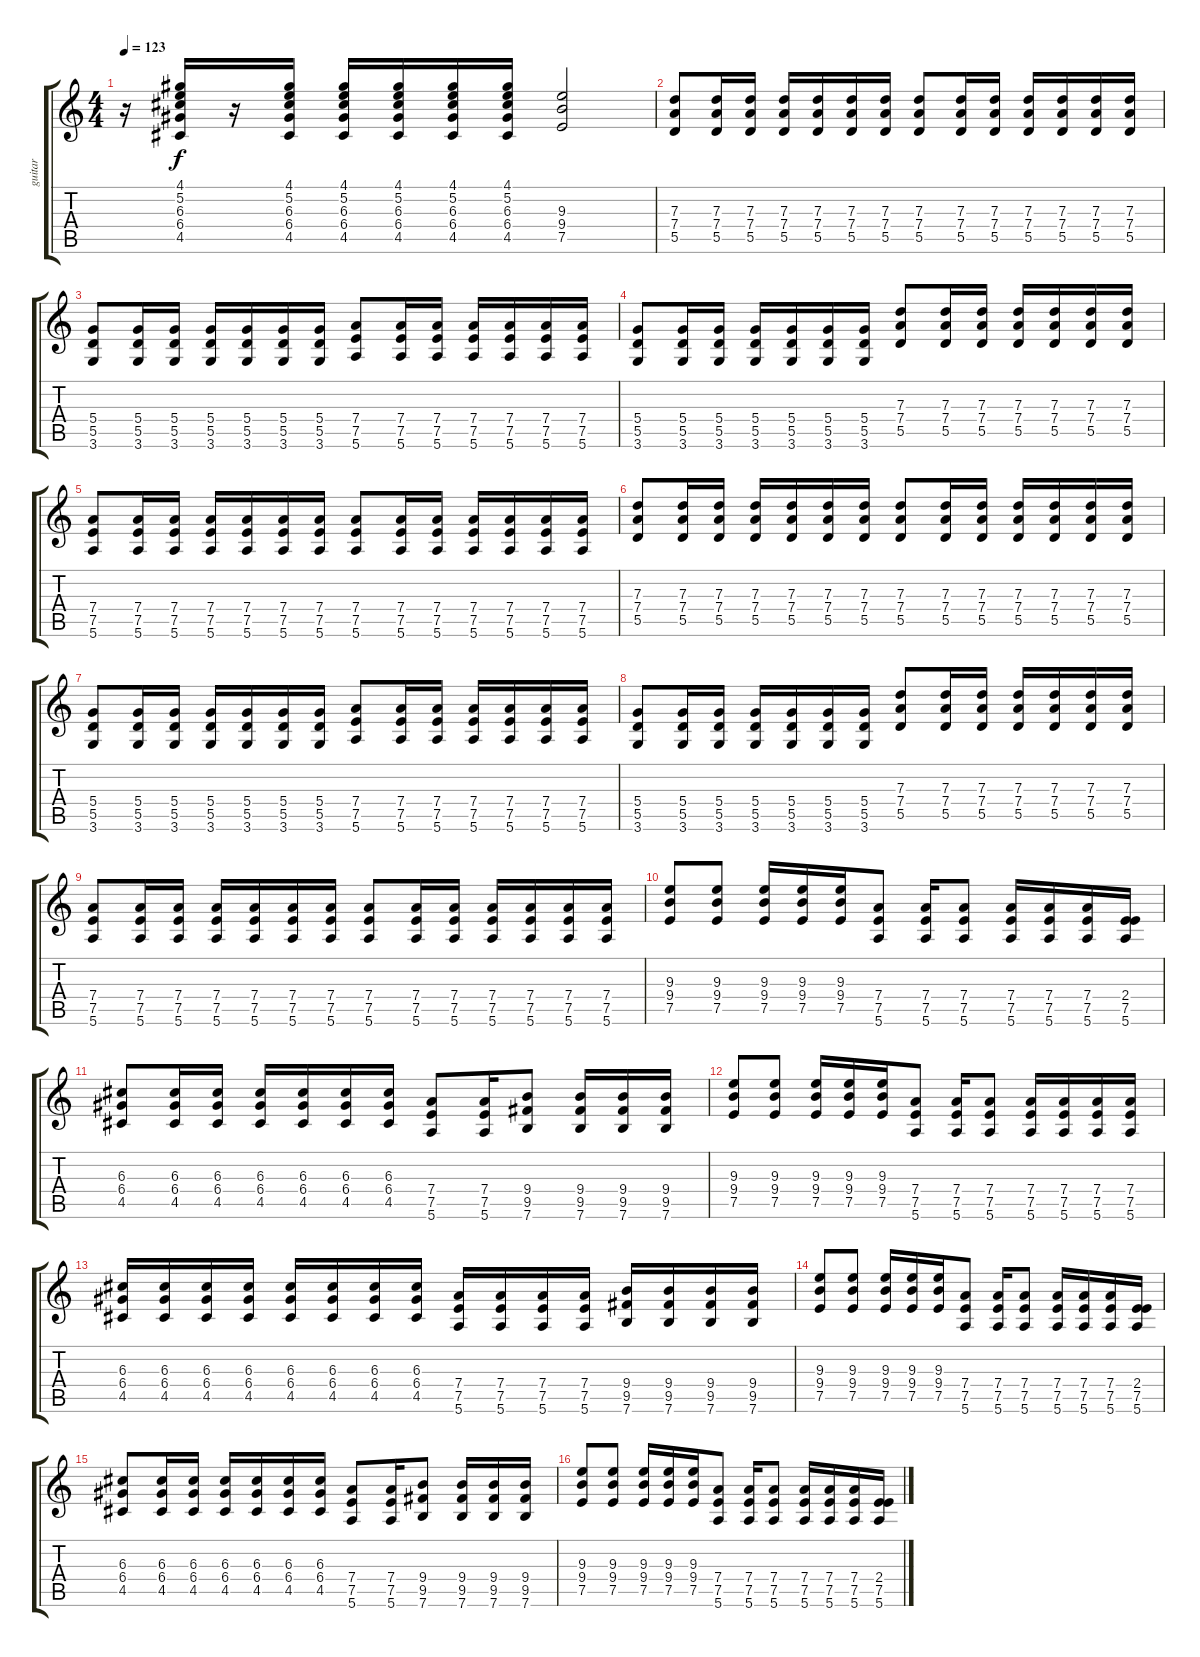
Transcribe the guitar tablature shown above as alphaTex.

\track ("guitar" "guitar") {instrument overdrivenguitar}
\staff {score tabs}
\tuning (E4 B3 G3 D3 A2 E2) {hide}
\ts (4 4)
\tempo 123
\clef g2
\ks c
r.16{dy f} (4.1 5.2 6.3 6.4 4.5).16 r.16 (4.1 5.2 6.3 6.4 4.5).16 (4.1 5.2 6.3 6.4 4.5).16 (4.1 5.2 6.3 6.4 4.5).16 (4.1 5.2 6.3 6.4 4.5).16 (4.1 5.2 6.3 6.4 4.5).16 (9.3 9.4 7.5).2 |
(7.3 7.4 5.5).8 (7.3 7.4 5.5).16 (7.3 7.4 5.5).16 (7.3 7.4 5.5).16 (7.3 7.4 5.5).16 (7.3 7.4 5.5).16 (7.3 7.4 5.5).16 (7.3 7.4 5.5).8 (7.3 7.4 5.5).16 (7.3 7.4 5.5).16 (7.3 7.4 5.5).16 (7.3 7.4 5.5).16 (7.3 7.4 5.5).16 (7.3 7.4 5.5).16 |
(5.4 5.5 3.6).8 (5.4 5.5 3.6).16 (5.4 5.5 3.6).16 (5.4 5.5 3.6).16 (5.4 5.5 3.6).16 (5.4 5.5 3.6).16 (5.4 5.5 3.6).16 (7.4 7.5 5.6).8 (7.4 7.5 5.6).16 (7.4 7.5 5.6).16 (7.4 7.5 5.6).16 (7.4 7.5 5.6).16 (7.4 7.5 5.6).16 (7.4 7.5 5.6).16 |
(5.4 5.5 3.6).8 (5.4 5.5 3.6).16 (5.4 5.5 3.6).16 (5.4 5.5 3.6).16 (5.4 5.5 3.6).16 (5.4 5.5 3.6).16 (5.4 5.5 3.6).16 (7.3 7.4 5.5).8 (7.3 7.4 5.5).16 (7.3 7.4 5.5).16 (7.3 7.4 5.5).16 (7.3 7.4 5.5).16 (7.3 7.4 5.5).16 (7.3 7.4 5.5).16 |
(7.4 7.5 5.6).8 (7.4 7.5 5.6).16 (7.4 7.5 5.6).16 (7.4 7.5 5.6).16 (7.4 7.5 5.6).16 (7.4 7.5 5.6).16 (7.4 7.5 5.6).16 (7.4 7.5 5.6).8 (7.4 7.5 5.6).16 (7.4 7.5 5.6).16 (7.4 7.5 5.6).16 (7.4 7.5 5.6).16 (7.4 7.5 5.6).16 (7.4 7.5 5.6).16 |
(7.3 7.4 5.5).8 (7.3 7.4 5.5).16 (7.3 7.4 5.5).16 (7.3 7.4 5.5).16 (7.3 7.4 5.5).16 (7.3 7.4 5.5).16 (7.3 7.4 5.5).16 (7.3 7.4 5.5).8 (7.3 7.4 5.5).16 (7.3 7.4 5.5).16 (7.3 7.4 5.5).16 (7.3 7.4 5.5).16 (7.3 7.4 5.5).16 (7.3 7.4 5.5).16 |
(5.4 5.5 3.6).8 (5.4 5.5 3.6).16 (5.4 5.5 3.6).16 (5.4 5.5 3.6).16 (5.4 5.5 3.6).16 (5.4 5.5 3.6).16 (5.4 5.5 3.6).16 (7.4 7.5 5.6).8 (7.4 7.5 5.6).16 (7.4 7.5 5.6).16 (7.4 7.5 5.6).16 (7.4 7.5 5.6).16 (7.4 7.5 5.6).16 (7.4 7.5 5.6).16 |
(5.4 5.5 3.6).8 (5.4 5.5 3.6).16 (5.4 5.5 3.6).16 (5.4 5.5 3.6).16 (5.4 5.5 3.6).16 (5.4 5.5 3.6).16 (5.4 5.5 3.6).16 (7.3 7.4 5.5).8 (7.3 7.4 5.5).16 (7.3 7.4 5.5).16 (7.3 7.4 5.5).16 (7.3 7.4 5.5).16 (7.3 7.4 5.5).16 (7.3 7.4 5.5).16 |
(7.4 7.5 5.6).8 (7.4 7.5 5.6).16 (7.4 7.5 5.6).16 (7.4 7.5 5.6).16 (7.4 7.5 5.6).16 (7.4 7.5 5.6).16 (7.4 7.5 5.6).16 (7.4 7.5 5.6).8 (7.4 7.5 5.6).16 (7.4 7.5 5.6).16 (7.4 7.5 5.6).16 (7.4 7.5 5.6).16 (7.4 7.5 5.6).16 (7.4 7.5 5.6).16 |
(9.3 9.4 7.5).8 (9.3 9.4 7.5).8 (9.3 9.4 7.5).16 (9.3 9.4 7.5).16 (9.3 9.4 7.5).16 (7.4 7.5 5.6).8 (7.4 7.5 5.6).16 (7.4 7.5 5.6).8 (7.4 7.5 5.6).16 (7.4 7.5 5.6).16 (7.4 7.5 5.6).16 (2.4 7.5 5.6).16 |
(6.3 6.4 4.5).8 (6.3 6.4 4.5).16 (6.3 6.4 4.5).16 (6.3 6.4 4.5).16 (6.3 6.4 4.5).16 (6.3 6.4 4.5).16 (6.3 6.4 4.5).16 (7.4 7.5 5.6).8 (7.4 7.5 5.6).16 (9.4 9.5 7.6).8 (9.4 9.5 7.6).16 (9.4 9.5 7.6).16 (9.4 9.5 7.6).16 |
(9.3 9.4 7.5).8 (9.3 9.4 7.5).8 (9.3 9.4 7.5).16 (9.3 9.4 7.5).16 (9.3 9.4 7.5).16 (7.4 7.5 5.6).8 (7.4 7.5 5.6).16 (7.4 7.5 5.6).8 (7.4 7.5 5.6).16 (7.4 7.5 5.6).16 (7.4 7.5 5.6).16 (7.4 7.5 5.6).16 |
(6.3 6.4 4.5).16 (6.3 6.4 4.5).16 (6.3 6.4 4.5).16 (6.3 6.4 4.5).16 (6.3 6.4 4.5).16 (6.3 6.4 4.5).16 (6.3 6.4 4.5).16 (6.3 6.4 4.5).16 (7.4 7.5 5.6).16 (7.4 7.5 5.6).16 (7.4 7.5 5.6).16 (7.4 7.5 5.6).16 (9.4 9.5 7.6).16 (9.4 9.5 7.6).16 (9.4 9.5 7.6).16 (9.4 9.5 7.6).16 |
(9.3 9.4 7.5).8 (9.3 9.4 7.5).8 (9.3 9.4 7.5).16 (9.3 9.4 7.5).16 (9.3 9.4 7.5).16 (7.4 7.5 5.6).8 (7.4 7.5 5.6).16 (7.4 7.5 5.6).8 (7.4 7.5 5.6).16 (7.4 7.5 5.6).16 (7.4 7.5 5.6).16 (2.4 7.5 5.6).16 |
(6.3 6.4 4.5).8 (6.3 6.4 4.5).16 (6.3 6.4 4.5).16 (6.3 6.4 4.5).16 (6.3 6.4 4.5).16 (6.3 6.4 4.5).16 (6.3 6.4 4.5).16 (7.4 7.5 5.6).8 (7.4 7.5 5.6).16 (9.4 9.5 7.6).8 (9.4 9.5 7.6).16 (9.4 9.5 7.6).16 (9.4 9.5 7.6).16 |
(9.3 9.4 7.5).8 (9.3 9.4 7.5).8 (9.3 9.4 7.5).16 (9.3 9.4 7.5).16 (9.3 9.4 7.5).16 (7.4 7.5 5.6).8 (7.4 7.5 5.6).16 (7.4 7.5 5.6).8 (7.4 7.5 5.6).16 (7.4 7.5 5.6).16 (7.4 7.5 5.6).16 (2.4 7.5 5.6).16
